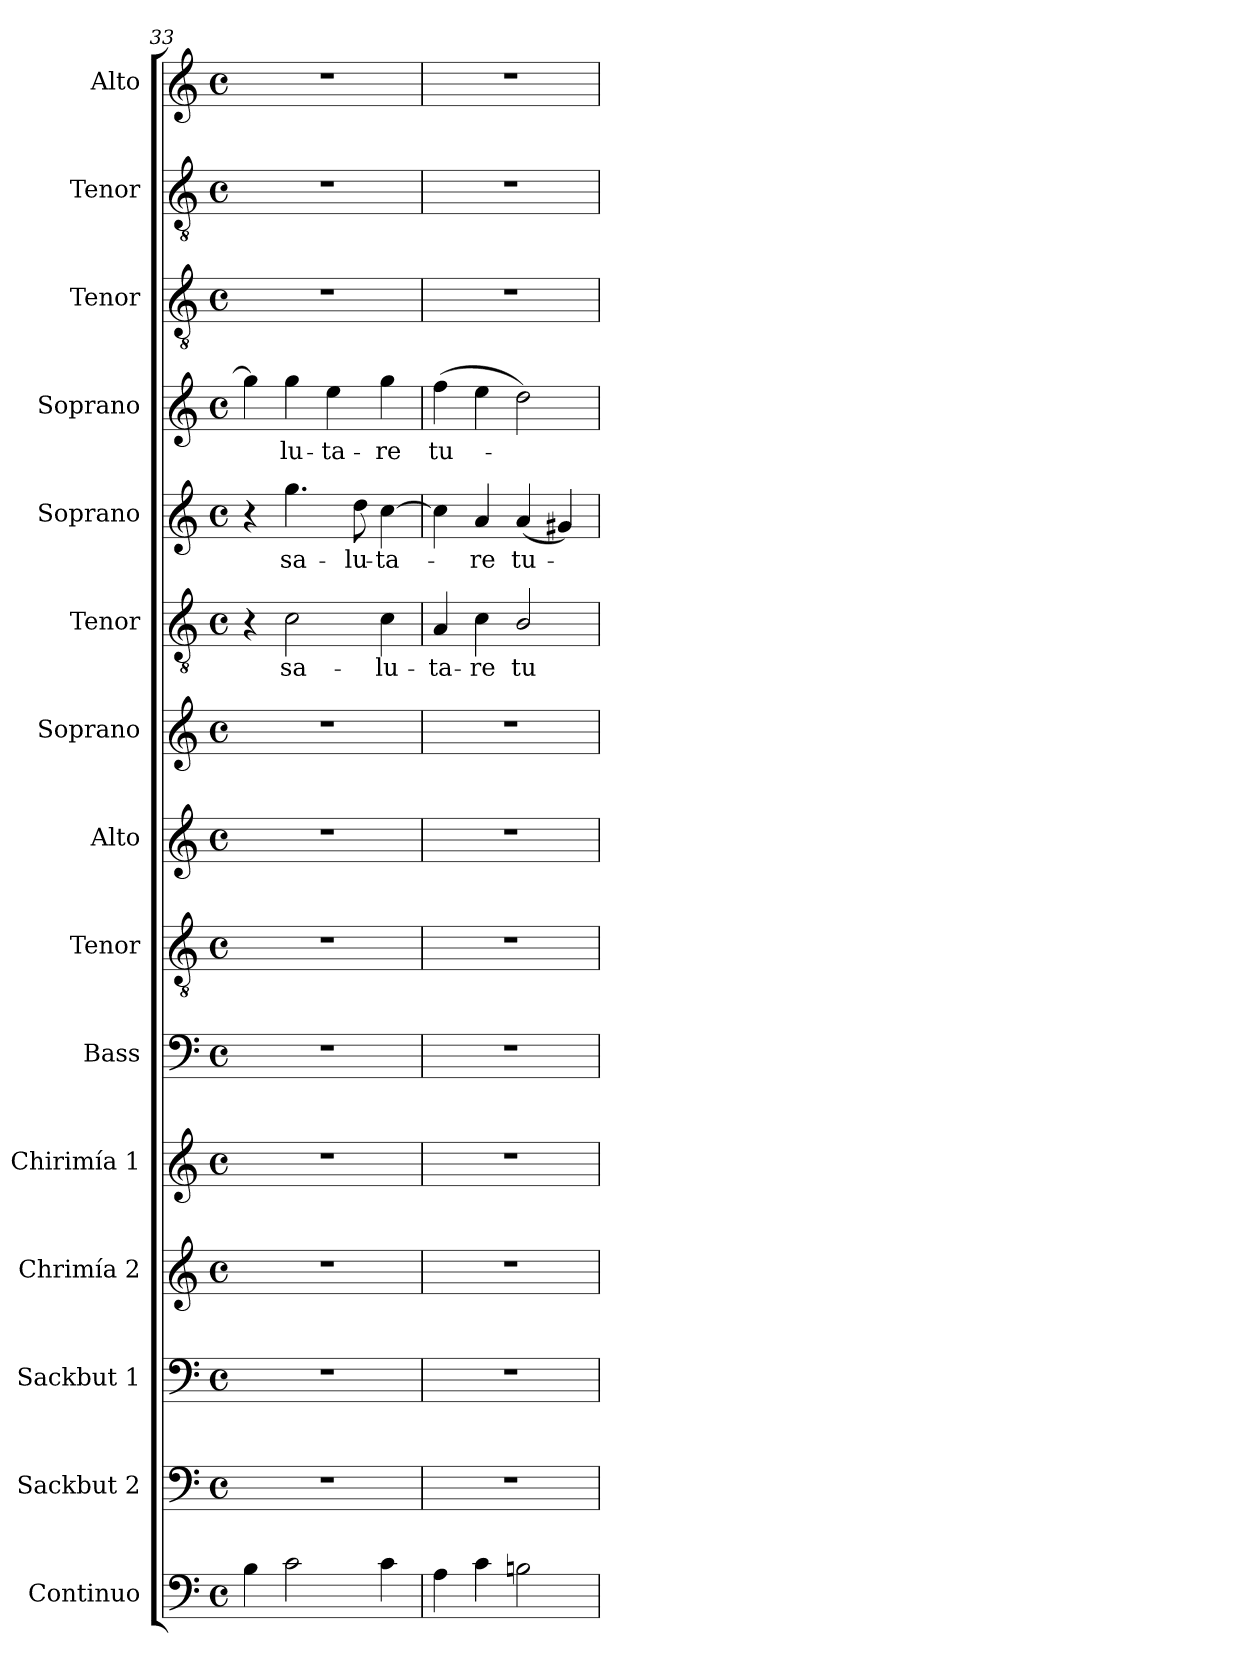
**kern	**kern	**kern	**kern	**kern	**kern	**kern	**kern	**kern	**kern	**text	**kern	**text	**kern	**text	**kern	**kern	**kern
*part15	*part14	*part13	*part12	*part11	*part10	*part9	*part8	*part7	*part6	*part6	*part5	*part5	*part4	*part4	*part3	*part2	*part1
*staff15	*staff14	*staff13	*staff12	*staff11	*staff10	*staff9	*staff8	*staff7	*staff6	*staff6	*staff5	*staff5	*staff4	*staff4	*staff3	*staff2	*staff1
*I"Continuo	*I"Sackbut 2	*I"Sackbut 1	*I"Chrimía 2	*I"Chirimía 1	*I"Bass	*I"Tenor	*I"Alto	*I"Soprano	*I"Tenor	*	*I"Soprano	*	*I"Soprano	*	*I"Tenor	*I"Tenor	*I"Alto
*I'Cont.	*I'Sckbt 2.	*I'Sckbt 1.	*I'Ch2.	*I'Ch1.	*I'B.	*I'T.	*I'A.	*I'S.	*I'T.	*	*I'S.	*	*I'S.	*	*I'T.	*I'T.	*I'A.
*clefF4	*clefF4	*clefF4	*clefG2	*clefG2	*clefF4	*clefGv2	*clefG2	*clefG2	*clefGv2	*	*clefG2	*	*clefG2	*	*clefGv2	*clefGv2	*clefG2
*	*	*	*	*	*	*ITrd7c12	*	*	*ITrd7c12	*	*	*	*	*	*ITrd7c12	*ITrd7c12	*
*k[]	*k[]	*k[]	*k[]	*k[]	*k[]	*k[]	*k[]	*k[]	*k[]	*	*k[]	*	*k[]	*	*k[]	*k[]	*k[]
*C:	*C:	*C:	*C:	*C:	*C:	*C:	*C:	*C:	*C:	*	*C:	*	*C:	*	*C:	*C:	*C:
*M4/4	*M4/4	*M4/4	*M4/4	*M4/4	*M4/4	*M4/4	*M4/4	*M4/4	*M4/4	*	*M4/4	*	*M4/4	*	*M4/4	*M4/4	*M4/4
*met(c)	*met(c)	*met(c)	*met(c)	*met(c)	*met(c)	*met(c)	*met(c)	*met(c)	*met(c)	*	*met(c)	*	*met(c)	*	*met(c)	*met(c)	*met(c)
=33	=33	=33	=33	=33	=33	=33	=33	=33	=33	=33	=33	=33	=33	=33	=33	=33	=33
4Bi\	1r	1r	1r	1r	1r	1r	1r	1r	4r	.	4r	.	4ggi\]	.	1r	1r	1r
!	!	!	!	!	!	!	!	!	!	!LO:LY:b:color=#000000	!	!	!	!	!	!	!
!	!	!	!	!	!	!	!	!	!	!	!	!LO:LY:b:color=#000000	!	!	!	!	!
!	!	!	!	!	!	!	!	!	!	!	!	!	!	!LO:LY:b:color=#000000	!	!	!
2ci\	.	.	.	.	.	.	.	.	2Ci\	sa-	4.ggi\	sa-	4ggi\	-lu-	.	.	.
!	!	!	!	!	!	!	!	!	!	!	!	!	!	!LO:LY:b:color=#000000	!	!	!
.	.	.	.	.	.	.	.	.	.	.	.	.	4eei\	-ta-	.	.	.
!	!	!	!	!	!	!	!	!	!	!	!	!LO:LY:b:color=#000000	!	!	!	!	!
.	.	.	.	.	.	.	.	.	.	.	8ddi\	-lu-	.	.	.	.	.
!	!	!	!	!	!	!	!	!	!	!LO:LY:b:color=#000000	!	!	!	!	!	!	!
!	!	!	!	!	!	!	!	!	!	!	!	!LO:LY:b:color=#000000	!	!	!	!	!
!	!	!	!	!	!	!	!	!	!	!	!	!	!	!LO:LY:b:color=#000000	!	!	!
4ci\	.	.	.	.	.	.	.	.	4Ci\	-lu-	[>4cci\	-ta-	4ggi\	-re	.	.	.
=34	=34	=34	=34	=34	=34	=34	=34	=34	=34	=34	=34	=34	=34	=34	=34	=34	=34
!	!	!	!	!	!	!	!	!	!	!LO:LY:b:color=#000000	!	!	!	!	!	!	!
!	!	!	!	!	!	!	!	!	!	!	!	!	!	!LO:LY:b:color=#000000	!	!	!
4Ai\	1r	1r	1r	1r	1r	1r	1r	1r	4AAi/	-ta-	4cci\]	.	(4ffi\	tu-	1r	1r	1r
!	!	!	!	!	!	!	!	!	!	!LO:LY:b:color=#000000	!	!	!	!	!	!	!
!	!	!	!	!	!	!	!	!	!	!	!	!LO:LY:b:color=#000000	!	!	!	!	!
4ci\	.	.	.	.	.	.	.	.	4Ci\	-re	4ai/	-re	4eei\	.	.	.	.
!	!	!	!	!	!	!	!	!	!	!LO:LY:b:color=#000000	!	!	!	!	!	!	!
!	!	!	!	!	!	!	!	!	!	!	!	!LO:LY:b:color=#000000	!	!	!	!	!
2Bni\	.	.	.	.	.	.	.	.	2BBi/	tu-	(4ai/	tu-	2ddi\)	.	.	.	.
.	.	.	.	.	.	.	.	.	.	.	4g#Xi/)	.	.	.	.	.	.
=	=	=	=	=	=	=	=	=	=	=	=	=	=	=	=	=	=
*-	*-	*-	*-	*-	*-	*-	*-	*-	*-	*-	*-	*-	*-	*-	*-	*-	*-
